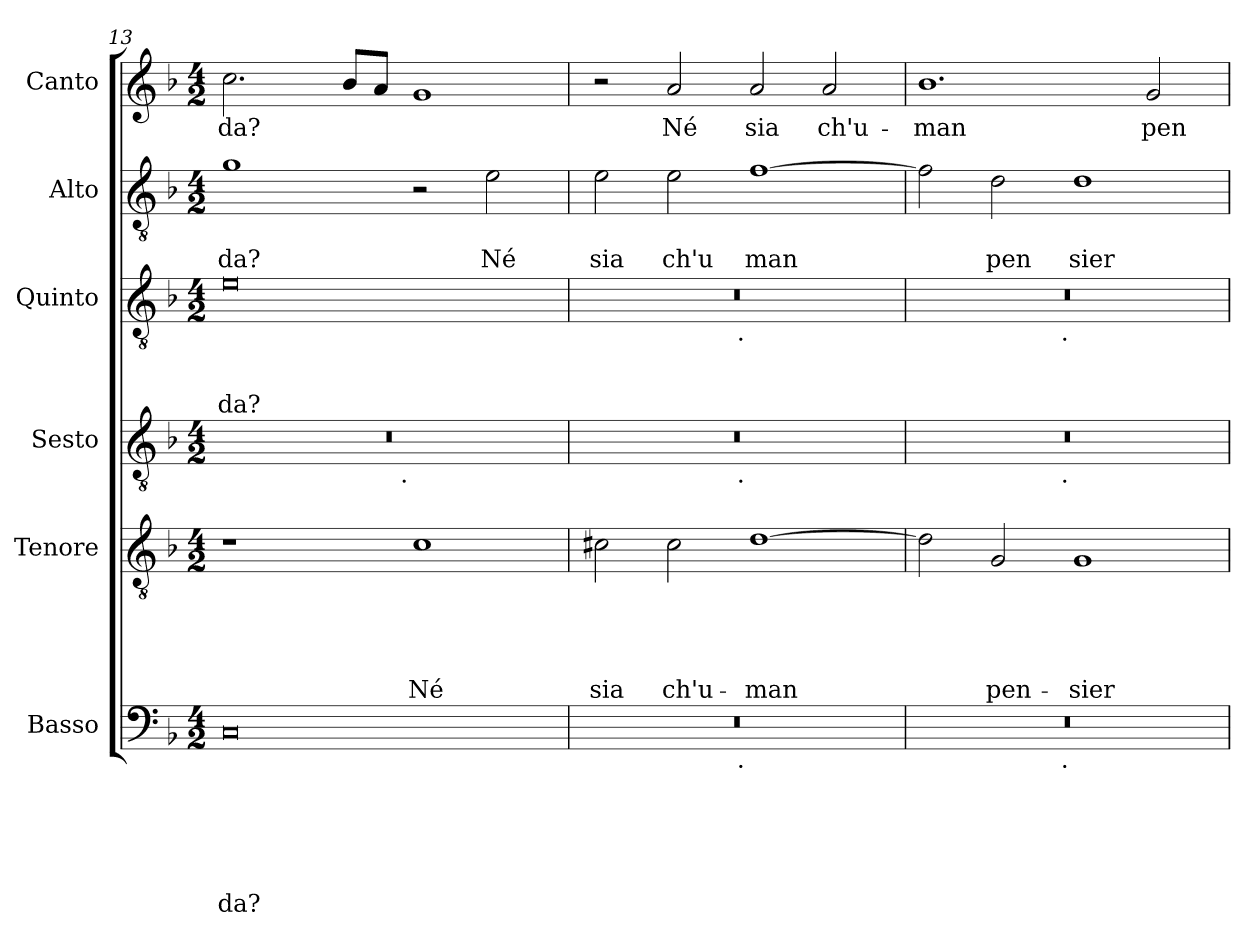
**kern	**text	**text	**text	**text	**text	**text	**kern	**text	**text	**text	**text	**text	**kern	**kern	**text	**text	**text	**kern	**text	**text	**kern	**text
*part6	*part6	*part6	*part6	*part6	*part6	*part6	*part5	*part5	*part5	*part5	*part5	*part5	*part4	*part3	*part3	*part3	*part3	*part2	*part2	*part2	*part1	*part1
*staff6	*staff6	*staff6	*staff6	*staff6	*staff6	*staff6	*staff5	*staff5	*staff5	*staff5	*staff5	*staff5	*staff4	*staff3	*staff3	*staff3	*staff3	*staff2	*staff2	*staff2	*staff1	*staff1
*I"Basso	*	*	*	*	*	*	*I"Tenore	*	*	*	*	*	*I"Sesto	*I"Quinto	*	*	*	*I"Alto	*	*	*I"Canto	*
*clefF4	*	*	*	*	*	*	*clefGv2	*	*	*	*	*	*clefGv2	*clefGv2	*	*	*	*clefGv2	*	*	*clefG2	*
*ITrd-3c-5	*	*	*	*	*	*	*	*	*	*	*	*	*ITrd-3c-5	*ITrd-3c-5	*	*	*	*ITrd-3c-5	*	*	*	*
*k[b-e-]	*	*	*	*	*	*	*k[b-]	*	*	*	*	*	*k[b-e-]	*k[b-e-]	*	*	*	*k[b-e-]	*	*	*k[b-]	*
*B-:	*	*	*	*	*	*	*F:	*	*	*	*	*	*B-:	*B-:	*	*	*	*B-:	*	*	*F:	*
*M4/2	*	*	*	*	*	*	*M4/2	*	*	*	*	*	*M4/2	*M4/2	*	*	*	*M4/2	*	*	*M4/2	*
=13	=13	=13	=13	=13	=13	=13	=13	=13	=13	=13	=13	=13	=13	=13	=13	=13	=13	=13	=13	=13	=13	=13
!	!	!	!	!	!	!LO:LY:b	!	!	!	!	!	!	!	!	!	!	!LO:LY:b	!	!	!LO:LY:b	!	!LO:LY:b
*	*	*	*	*	*	*	*	*	*	*	*	*	*^	*	*	*	*	*	*	*	*	*
0F	.	.	.	.	.	da?	1r	.	.	.	.	.	0r	2ryy	0a	.	.	da?	1cc	.	da?	2.cc\	-da?
.	.	.	.	.	.	.	.	.	.	.	.	.	.	4...ryy	.	.	.	.	.	.	.	.	.
.	.	.	.	.	.	.	.	.	.	.	.	.	.	.	.	.	.	.	.	.	.	8b-/L	.
.	.	.	.	.	.	.	.	.	.	.	.	.	.	.	.	.	.	.	.	.	.	8a/J	.
!	!	!	!	!	!	!	!	!	!	!	!	!	!	!LO:TX:b:t=.	!	!	!	!	!	!	!	!	!
.	.	.	.	.	.	.	.	.	.	.	.	.	.	1ryy	.	.	.	.	.	.	.	.	.
!	!	!	!	!	!	!	!	!	!	!	!	!LO:LY:b	!	!	!	!	!	!	!	!	!	!	!
.	.	.	.	.	.	.	1c	.	.	.	.	Né	.	.	.	.	.	.	2r	.	.	1g	.
!	!	!	!	!	!	!	!	!	!	!	!	!	!	!	!	!	!	!	!	!	!LO:LY:b	!	!
.	.	.	.	.	.	.	.	.	.	.	.	.	.	.	.	.	.	.	2a\	.	Né	.	.
.	.	.	.	.	.	.	.	.	.	.	.	.	.	32ryy	.	.	.	.	.	.	.	.	.
=14	=14	=14	=14	=14	=14	=14	=14	=14	=14	=14	=14	=14	=14	=14	=14	=14	=14	=14	=14	=14	=14	=14	=14
!	!	!	!	!	!	!	!	!	!	!	!	!LO:LY:b	!	!	!	!	!	!	!	!	!LO:LY:b	!	!
*^	*	*	*	*	*	*	*	*	*	*	*	*	*	*	*^	*	*	*	*	*	*	*	*
0r	2ryy	.	.	.	.	.	.	2c#X\	.	.	.	.	sia	0r	2ryy	0r	2ryy	.	.	.	2a\	.	sia	2r	.
!	!	!	!	!	!	!	!	!	!	!	!	!	!LO:LY:b	!	!	!	!	!	!	!	!	!	!LO:LY:b	!	!LO:LY:b
.	4...ryy	.	.	.	.	.	.	2c#\	.	.	.	.	ch'u-	.	4...ryy	.	4...ryy	.	.	.	2a\	.	ch'u	2a/	Né
!	!	!	!	!	!	!	!	!	!	!	!	!	!	!	!	!	!LO:TX:b:t=.	!	!	!	!	!	!	!	!
!	!	!	!	!	!	!	!	!	!	!	!	!	!	!	!LO:TX:b:t=.	!	!	!	!	!	!	!	!	!	!
!	!LO:TX:b:t=.	!	!	!	!	!	!	!	!	!	!	!	!	!	!	!	!	!	!	!	!	!	!	!	!
.	1ryy	.	.	.	.	.	.	.	.	.	.	.	.	.	1ryy	.	1ryy	.	.	.	.	.	.	.	.
!	!	!	!	!	!	!	!	!	!	!	!	!	!LO:LY:b	!	!	!	!	!	!	!	!	!	!LO:LY:b	!	!LO:LY:b
.	.	.	.	.	.	.	.	[>1d	.	.	.	.	-man	.	.	.	.	.	.	.	[>1b-	.	man	2a/	sia
!	!	!	!	!	!	!	!	!	!	!	!	!	!	!	!	!	!	!	!	!	!	!	!	!	!LO:LY:b
.	.	.	.	.	.	.	.	.	.	.	.	.	.	.	.	.	.	.	.	.	.	.	.	2a/	ch'u-
.	32ryy	.	.	.	.	.	.	.	.	.	.	.	.	.	32ryy	.	32ryy	.	.	.	.	.	.	.	.
!!LO:LB:g=z
=15	=15	=15	=15	=15	=15	=15	=15	=15	=15	=15	=15	=15	=15	=15	=15	=15	=15	=15	=15	=15	=15	=15	=15	=15	=15
!	!	!	!	!	!	!	!	!	!	!	!	!	!	!	!	!	!	!	!	!	!	!	!	!	!LO:LY:b
0r	2ryy	.	.	.	.	.	.	2d\]	.	.	.	.	.	0r	2ryy	0r	2ryy	.	.	.	2b-\]	.	.	1.b-	-man
!	!	!	!	!	!	!	!	!	!	!	!	!	!LO:LY:b	!	!	!	!	!	!	!	!	!	!LO:LY:b	!	!
.	4...ryy	.	.	.	.	.	.	2G/	.	.	.	.	pen-	.	4...ryy	.	4...ryy	.	.	.	2g\	.	pen	.	.
!	!	!	!	!	!	!	!	!	!	!	!	!	!	!	!	!	!LO:TX:b:t=.	!	!	!	!	!	!	!	!
!	!	!	!	!	!	!	!	!	!	!	!	!	!	!	!LO:TX:b:t=.	!	!	!	!	!	!	!	!	!	!
!	!LO:TX:b:t=.	!	!	!	!	!	!	!	!	!	!	!	!	!	!	!	!	!	!	!	!	!	!	!	!
.	1ryy	.	.	.	.	.	.	.	.	.	.	.	.	.	1ryy	.	1ryy	.	.	.	.	.	.	.	.
!	!	!	!	!	!	!	!	!	!	!	!	!	!LO:LY:b	!	!	!	!	!	!	!	!	!	!LO:LY:b	!	!
.	.	.	.	.	.	.	.	1G	.	.	.	.	-sier	.	.	.	.	.	.	.	1g	.	sier	.	.
!	!	!	!	!	!	!	!	!	!	!	!	!	!	!	!	!	!	!	!	!	!	!	!	!	!LO:LY:b
.	.	.	.	.	.	.	.	.	.	.	.	.	.	.	.	.	.	.	.	.	.	.	.	2g/	pen
.	32ryy	.	.	.	.	.	.	.	.	.	.	.	.	.	32ryy	.	32ryy	.	.	.	.	.	.	.	.
*	*	*	*	*	*	*	*	*	*	*	*	*	*	*v	*v	*	*	*	*	*	*	*	*	*	*
*v	*v	*	*	*	*	*	*	*	*	*	*	*	*	*	*v	*v	*	*	*	*	*	*	*	*
=	=	=	=	=	=	=	=	=	=	=	=	=	=	=	=	=	=	=	=	=	=	=
*-	*-	*-	*-	*-	*-	*-	*-	*-	*-	*-	*-	*-	*-	*-	*-	*-	*-	*-	*-	*-	*-	*-
